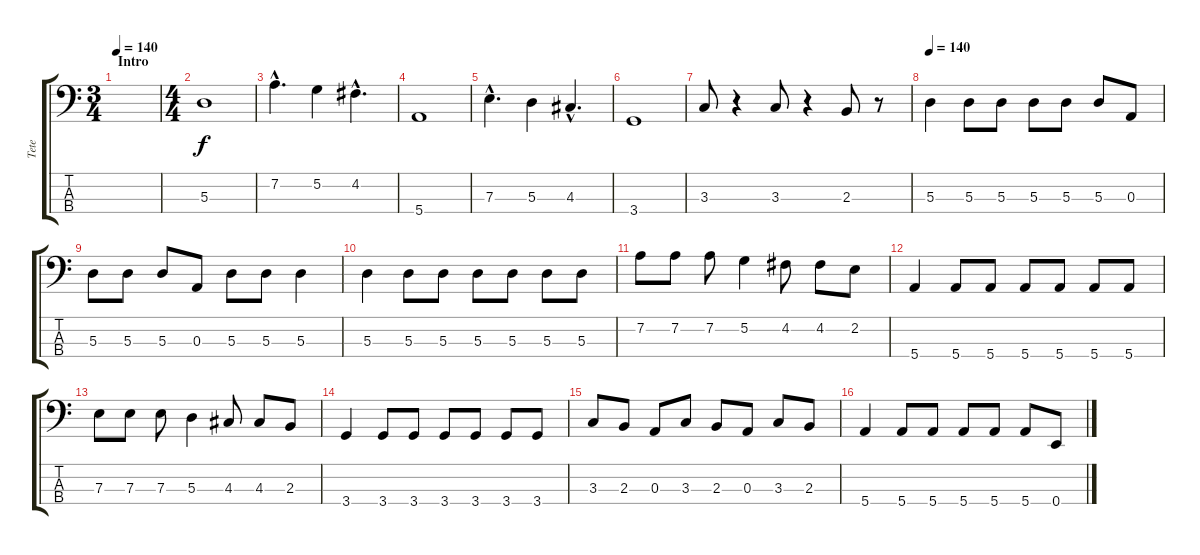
\track ("Tete" "Tete") {instrument electricbassfinger}
\staff {score tabs}
\tuning (G2 D2 A1 E1) {hide}
\ts (3 4)
\section ("" "Intro")
\tempo 140
\tempo 125
\tempo 140
\clef f4
\ks c
|
\ts (4 4)
5.3.1 |
7.2{hac}.4{d} 5.2.4 4.2{hac}.4{d} |
5.4.1 |
7.3{hac}.4{d} 5.3.4 4.3{hac}.4{d} |
3.4.1 |
3.3.8 r.4 3.3.8 r.4 2.3.8 r.8 |
\tempo 140
5.3.4 5.3.8 5.3.8 5.3.8 5.3.8 5.3.8 0.3.8 |
5.3.8 5.3.8 5.3.8 0.3.8 5.3.8 5.3.8 5.3.4 |
5.3.4 5.3.8 5.3.8 5.3.8 5.3.8 5.3.8 5.3.8 |
7.2.8 7.2.8 7.2.8 5.2.4 4.2.8 4.2.8 2.2.8 |
5.4.4 5.4.8 5.4.8 5.4.8 5.4.8 5.4.8 5.4.8 |
7.3.8 7.3.8 7.3.8 5.3.4 4.3.8 4.3.8 2.3.8 |
3.4.4 3.4.8 3.4.8 3.4.8 3.4.8 3.4.8 3.4.8 |
3.3.8 2.3.8 0.3.8 3.3.8 2.3.8 0.3.8 3.3.8 2.3.8 |
5.4.4 5.4.8 5.4.8 5.4.8 5.4.8 5.4.8 0.4.8
